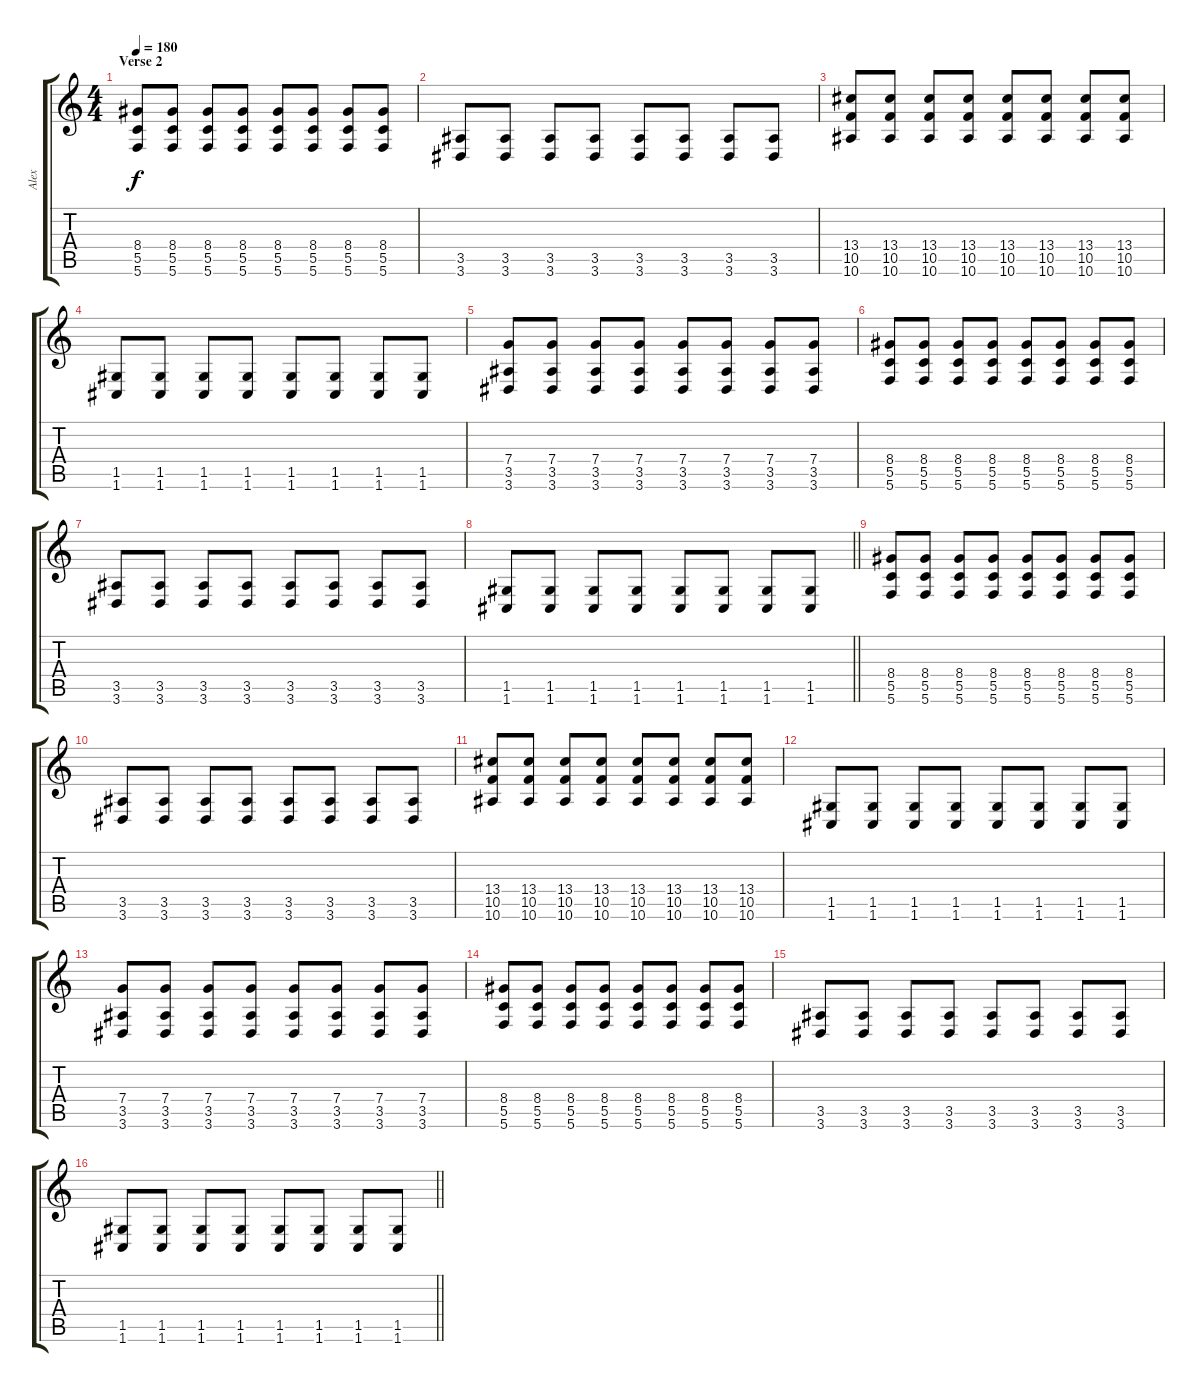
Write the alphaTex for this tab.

\track ("Alex" "Alex") {instrument distortionguitar}
\staff {score tabs}
\tuning (D4 A3 F3 C3 G2 C2) {hide}
\ts (4 4)
\section ("" "Verse 2")
\tempo 180
\clef g2
\ks c
(8.4 5.5 5.6).8{dy f} (8.4 5.5 5.6).8 (8.4 5.5 5.6).8 (8.4 5.5 5.6).8 (8.4 5.5 5.6).8 (8.4 5.5 5.6).8 (8.4 5.5 5.6).8 (8.4 5.5 5.6).8 |
(3.5 3.6).8 (3.5 3.6).8 (3.5 3.6).8 (3.5 3.6).8 (3.5 3.6).8 (3.5 3.6).8 (3.5 3.6).8 (3.5 3.6).8 |
(13.4 10.5 10.6).8 (13.4 10.5 10.6).8 (13.4 10.5 10.6).8 (13.4 10.5 10.6).8 (13.4 10.5 10.6).8 (13.4 10.5 10.6).8 (13.4 10.5 10.6).8 (13.4 10.5 10.6).8 |
(1.5 1.6).8 (1.5 1.6).8 (1.5 1.6).8 (1.5 1.6).8 (1.5 1.6).8 (1.5 1.6).8 (1.5 1.6).8 (1.5 1.6).8 |
(7.4 3.5 3.6).8 (7.4 3.5 3.6).8 (7.4 3.5 3.6).8 (7.4 3.5 3.6).8 (7.4 3.5 3.6).8 (7.4 3.5 3.6).8 (7.4 3.5 3.6).8 (7.4 3.5 3.6).8 |
(8.4 5.5 5.6).8 (8.4 5.5 5.6).8 (8.4 5.5 5.6).8 (8.4 5.5 5.6).8 (8.4 5.5 5.6).8 (8.4 5.5 5.6).8 (8.4 5.5 5.6).8 (8.4 5.5 5.6).8 |
(3.5 3.6).8 (3.5 3.6).8 (3.5 3.6).8 (3.5 3.6).8 (3.5 3.6).8 (3.5 3.6).8 (3.5 3.6).8 (3.5 3.6).8 |
\barLineRight lightlight
(1.5 1.6).8 (1.5 1.6).8 (1.5 1.6).8 (1.5 1.6).8 (1.5 1.6).8 (1.5 1.6).8 (1.5 1.6).8 (1.5 1.6).8 |
(8.4 5.5 5.6).8 (8.4 5.5 5.6).8 (8.4 5.5 5.6).8 (8.4 5.5 5.6).8 (8.4 5.5 5.6).8 (8.4 5.5 5.6).8 (8.4 5.5 5.6).8 (8.4 5.5 5.6).8 |
(3.5 3.6).8 (3.5 3.6).8 (3.5 3.6).8 (3.5 3.6).8 (3.5 3.6).8 (3.5 3.6).8 (3.5 3.6).8 (3.5 3.6).8 |
(13.4 10.5 10.6).8 (13.4 10.5 10.6).8 (13.4 10.5 10.6).8 (13.4 10.5 10.6).8 (13.4 10.5 10.6).8 (13.4 10.5 10.6).8 (13.4 10.5 10.6).8 (13.4 10.5 10.6).8 |
(1.5 1.6).8 (1.5 1.6).8 (1.5 1.6).8 (1.5 1.6).8 (1.5 1.6).8 (1.5 1.6).8 (1.5 1.6).8 (1.5 1.6).8 |
(7.4 3.5 3.6).8 (7.4 3.5 3.6).8 (7.4 3.5 3.6).8 (7.4 3.5 3.6).8 (7.4 3.5 3.6).8 (7.4 3.5 3.6).8 (7.4 3.5 3.6).8 (7.4 3.5 3.6).8 |
(8.4 5.5 5.6).8 (8.4 5.5 5.6).8 (8.4 5.5 5.6).8 (8.4 5.5 5.6).8 (8.4 5.5 5.6).8 (8.4 5.5 5.6).8 (8.4 5.5 5.6).8 (8.4 5.5 5.6).8 |
(3.5 3.6).8 (3.5 3.6).8 (3.5 3.6).8 (3.5 3.6).8 (3.5 3.6).8 (3.5 3.6).8 (3.5 3.6).8 (3.5 3.6).8 |
\barLineRight lightlight
(1.5 1.6).8 (1.5 1.6).8 (1.5 1.6).8 (1.5 1.6).8 (1.5 1.6).8 (1.5 1.6).8 (1.5 1.6).8 (1.5 1.6).8
